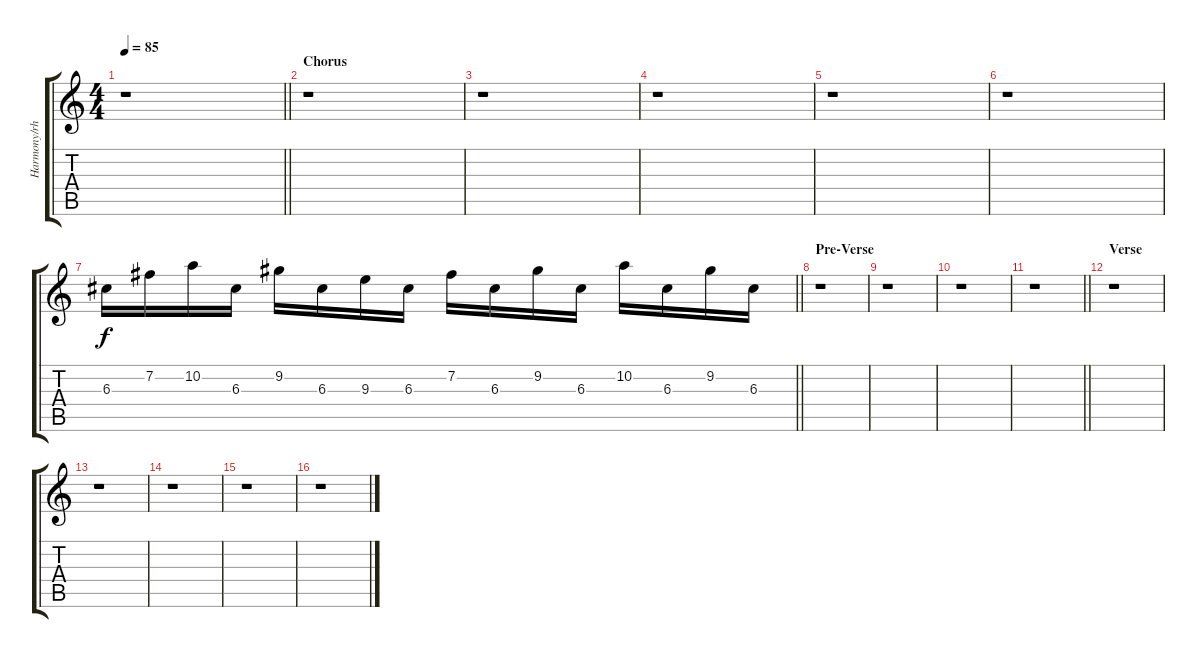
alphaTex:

\track ("Harmony/rhythm gtr" "Harmony/rh") {instrument distortionguitar}
\staff {score tabs}
\tuning (E4 B3 G3 D3 A2 E2) {hide}
\ts (4 4)
\tempo 85
\clef g2
\barLineRight lightlight
\ks c
r.1{dy f} |
\section ("" "Chorus")
r.1 |
r.1 |
r.1 |
r.1 |
r.1 |
\barLineRight lightlight
6.3.16{volume 10} 7.2.16 10.2.16 6.3.16 9.2.16 6.3.16 9.3.16 6.3.16 7.2.16 6.3.16 9.2.16 6.3.16 10.2.16 6.3.16 9.2.16 6.3.16 |
\section ("" "Pre-Verse")
r.1 |
r.1 |
r.1 |
\barLineRight lightlight
r.1 |
\section ("" "Verse")
r.1 |
r.1 |
r.1 |
r.1 |
r.1
